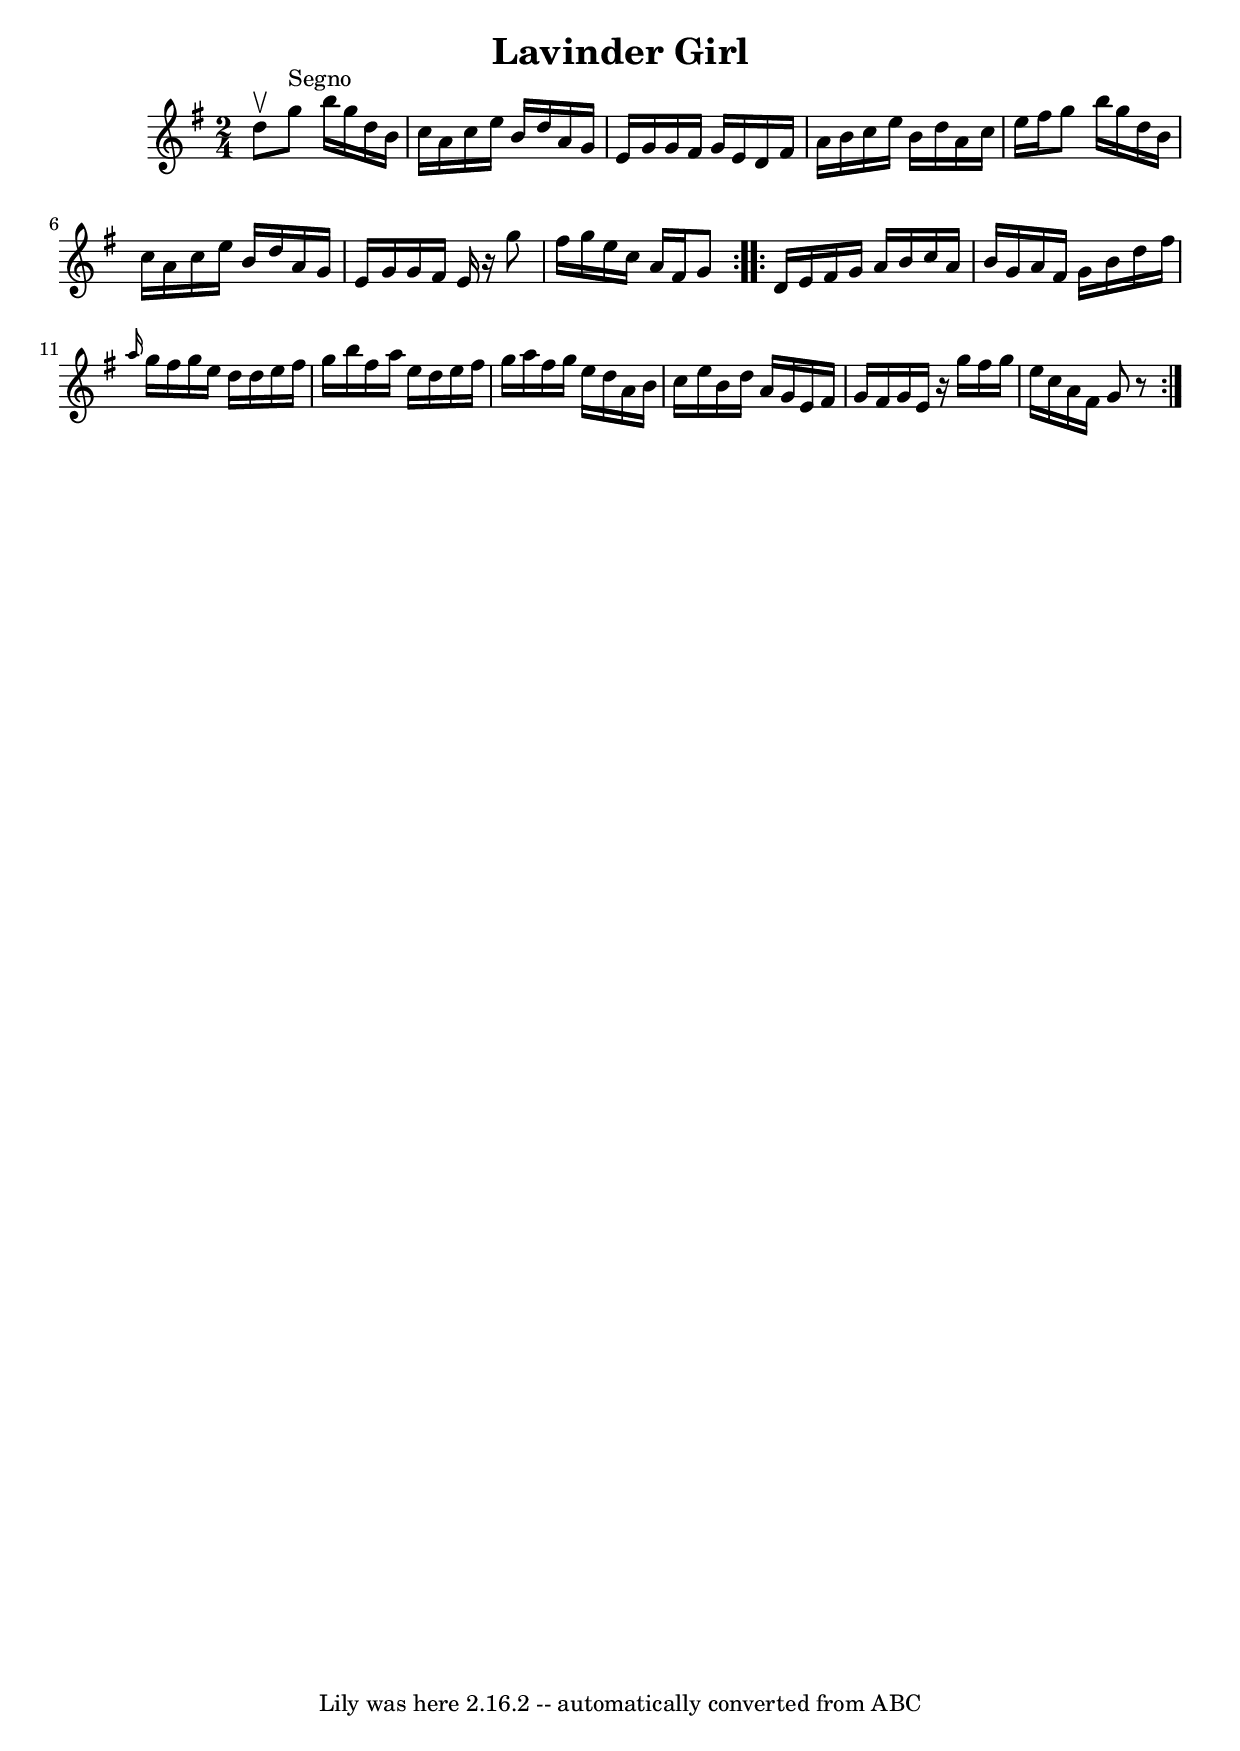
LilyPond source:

\version "2.16.2"
\include "Mammoth.ily"
\header {
	%% book = "Ryan's Mammoth Collection"
	crossRefNumber = "1"
	footnotes = ""
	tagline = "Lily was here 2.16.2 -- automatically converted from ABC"
	title = "Lavinder Girl"
}
voicedefault =  {


\repeat volta 2 {
\time 2/4 
\key g \major d''8^\upbow   |
 g''8^"Segno" b''16    
g''16 d''16 b'16 c''16 a'16    |
 c''16 e''16 b'16    
d''16 a'16 g'16 e'16 g'16    |
 g'16 fis'16 g'16    
e'16 d'16 fis'16 a'16 b'16    |
 c''16 e''16 b'16    
d''16 a'16 c''16 e''16 fis''16    |
 g''8 b''16    
g''16 d''16 b'16 c''16 a'16    |
 c''16 e''16 b'16    
d''16 a'16 g'16 e'16 g'16    |
 g'16 fis'16 e'16    
r16 g''8 fis''16 g''16    |
 e''16 c''16 a'16 fis'16   
 g'8    } \repeat volta 2 { d'16 e'16 fis'16 g'16 a'16 b'16  
 c''16 a'16    |
 b'16 g'16 a'16 fis'16 g'16 b'16    
d''16 fis''16    |
 \grace { a''16  } g''16 fis''16 g''16   
 e''16 d''16 d''16 e''16 fis''16    |
 g''16 b''16    
fis''16 a''16 e''16 d''16 e''16 fis''16    |
 g''16    
a''16 fis''16 g''16 e''16 d''16 a'16 b'16    |
 c''16 
 e''16 b'16 d''16 a'16 g'16 e'16 fis'16    |
 g'16  
 fis'16 g'16 e'16    r16 g''16 fis''16 g''16    |
 e''16   
 c''16 a'16 fis'16 g'8    r8   }   
}

\score{
    <<

	\context Staff="default"
	{
	    \voicedefault 
	}

    >>
	\layout {
	}
	\midi {}
}
